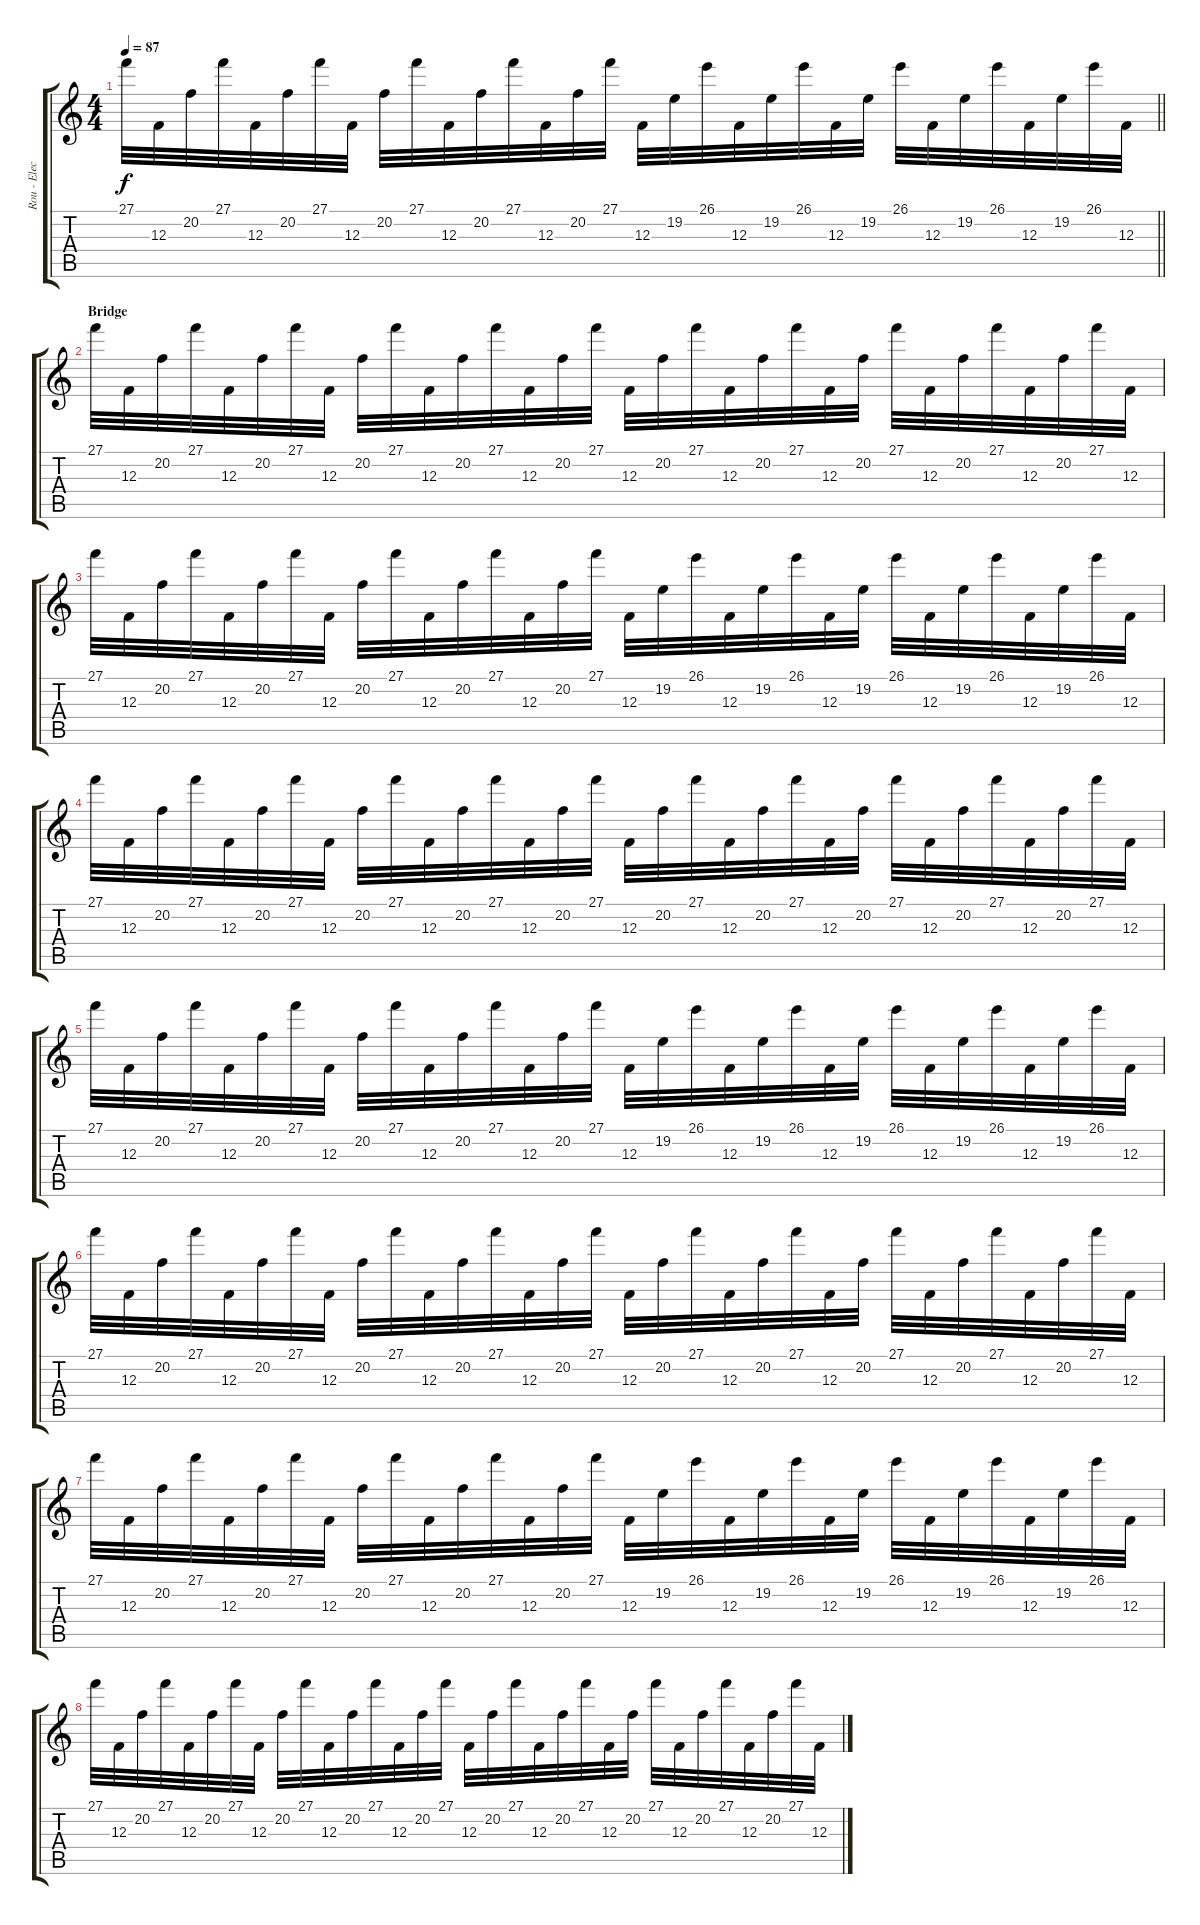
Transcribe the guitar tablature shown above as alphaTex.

\track ("Rou - Electribe" "Rou - Elec") {instrument pad7halo}
\staff {score tabs}
\tuning (D4 A3 F3 C3 G2 C2) {hide}
\ts (4 4)
\tempo 87
\clef g2
\barLineRight lightlight
\ks c
27.1.32{dy f instrument clavinet} 12.3.32 20.2.32 27.1.32 12.3.32 20.2.32 27.1.32 12.3.32 20.2.32 27.1.32 12.3.32 20.2.32 27.1.32 12.3.32 20.2.32 27.1.32 12.3.32 19.2.32 26.1.32 12.3.32 19.2.32 26.1.32 12.3.32 19.2.32 26.1.32 12.3.32 19.2.32 26.1.32 12.3.32 19.2.32 26.1.32 12.3.32 |
\section ("" "Bridge")
27.1.32{volume 9 instrument clavinet} 12.3.32 20.2.32 27.1.32 12.3.32 20.2.32 27.1.32 12.3.32 20.2.32 27.1.32 12.3.32 20.2.32 27.1.32 12.3.32 20.2.32 27.1.32 12.3.32 20.2.32 27.1.32 12.3.32 20.2.32 27.1.32 12.3.32 20.2.32 27.1.32 12.3.32 20.2.32 27.1.32 12.3.32 20.2.32 27.1.32 12.3.32 |
27.1.32{instrument clavinet} 12.3.32 20.2.32 27.1.32 12.3.32 20.2.32 27.1.32 12.3.32 20.2.32 27.1.32 12.3.32 20.2.32 27.1.32 12.3.32 20.2.32 27.1.32 12.3.32 19.2.32 26.1.32 12.3.32 19.2.32 26.1.32 12.3.32 19.2.32 26.1.32 12.3.32 19.2.32 26.1.32 12.3.32 19.2.32 26.1.32 12.3.32 |
27.1.32{volume 9 instrument clavinet} 12.3.32 20.2.32 27.1.32 12.3.32 20.2.32 27.1.32 12.3.32 20.2.32 27.1.32 12.3.32 20.2.32 27.1.32 12.3.32 20.2.32 27.1.32 12.3.32 20.2.32 27.1.32 12.3.32 20.2.32 27.1.32 12.3.32 20.2.32 27.1.32 12.3.32 20.2.32 27.1.32 12.3.32 20.2.32 27.1.32 12.3.32 |
27.1.32{instrument clavinet} 12.3.32 20.2.32 27.1.32 12.3.32 20.2.32 27.1.32 12.3.32 20.2.32 27.1.32 12.3.32 20.2.32 27.1.32 12.3.32 20.2.32 27.1.32 12.3.32 19.2.32 26.1.32 12.3.32 19.2.32 26.1.32 12.3.32 19.2.32 26.1.32 12.3.32 19.2.32 26.1.32 12.3.32 19.2.32 26.1.32 12.3.32 |
27.1.32{volume 9 instrument clavinet} 12.3.32 20.2.32 27.1.32 12.3.32 20.2.32 27.1.32 12.3.32 20.2.32 27.1.32 12.3.32 20.2.32 27.1.32 12.3.32 20.2.32 27.1.32 12.3.32 20.2.32 27.1.32 12.3.32 20.2.32 27.1.32 12.3.32 20.2.32 27.1.32 12.3.32 20.2.32 27.1.32 12.3.32 20.2.32 27.1.32 12.3.32 |
27.1.32{instrument clavinet} 12.3.32 20.2.32 27.1.32 12.3.32 20.2.32 27.1.32 12.3.32 20.2.32 27.1.32 12.3.32 20.2.32 27.1.32 12.3.32 20.2.32 27.1.32 12.3.32 19.2.32 26.1.32 12.3.32 19.2.32 26.1.32 12.3.32 19.2.32 26.1.32 12.3.32 19.2.32 26.1.32 12.3.32 19.2.32 26.1.32 12.3.32 |
27.1.32{volume 9 instrument clavinet} 12.3.32 20.2.32 27.1.32 12.3.32 20.2.32 27.1.32 12.3.32 20.2.32 27.1.32 12.3.32 20.2.32 27.1.32 12.3.32 20.2.32 27.1.32 12.3.32 20.2.32 27.1.32 12.3.32 20.2.32 27.1.32 12.3.32 20.2.32 27.1.32 12.3.32 20.2.32 27.1.32 12.3.32 20.2.32 27.1.32 12.3.32
